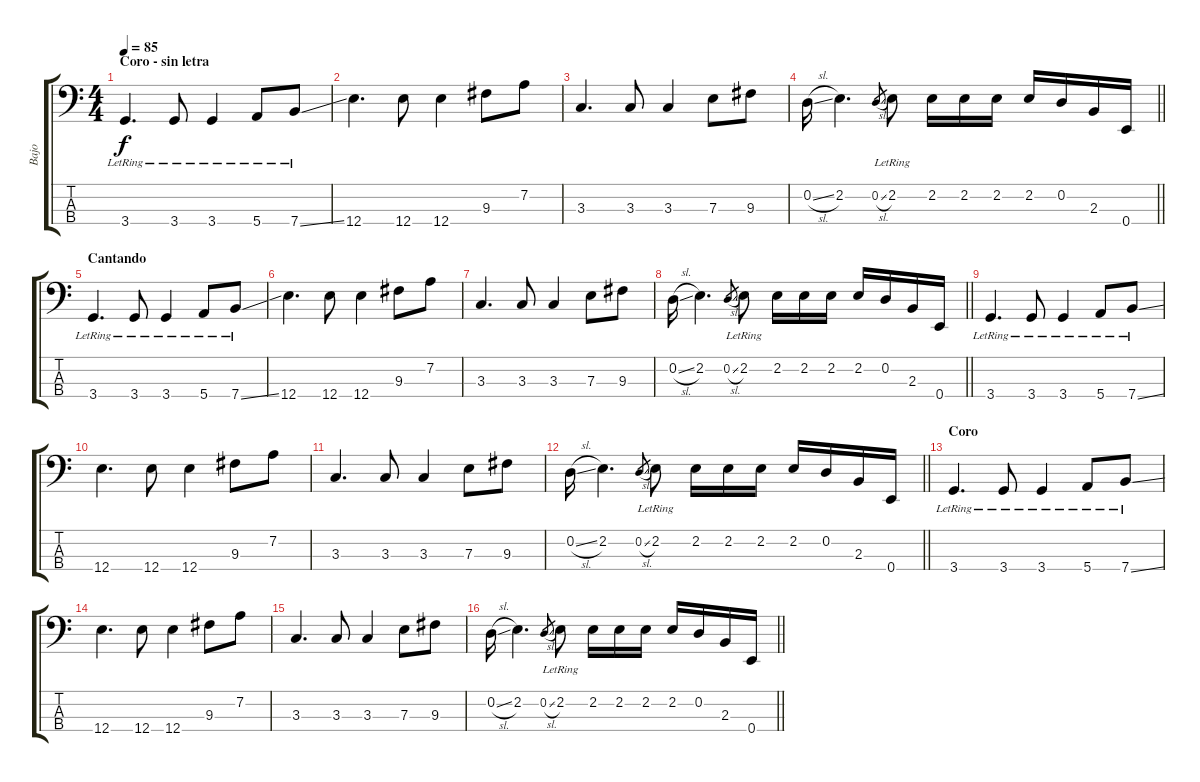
\track ("Bajo" "Bajo") {instrument electricbassfinger}
\staff {score tabs}
\tuning (G2 D2 A1 E1) {hide}
\ts (4 4)
\section ("" "Coro - sin letra")
\tempo 85
\clef f4
\ks c
3.4{lr}.4{d dy f} 3.4{lr}.8 3.4{lr}.4 5.4{lr}.8 7.4{ss lr}.8 |
12.4.4{d} 12.4.8 12.4.4 9.3.8 7.2.8 |
3.3.4{d} 3.3.8 3.3.4 7.3.8 9.3.8 |
\barLineRight lightlight
0.2{sl}.16 2.2.4{d} 0.2{sl}.8{gr} 2.2{lr}.8 2.2.16 2.2.16 2.2.16 2.2.16 0.2.16 2.3.16 0.4.16 |
\section ("" "Cantando")
3.4{lr}.4{d} 3.4{lr}.8 3.4{lr}.4 5.4{lr}.8 7.4{ss lr}.8 |
12.4.4{d} 12.4.8 12.4.4 9.3.8 7.2.8 |
3.3.4{d} 3.3.8 3.3.4 7.3.8 9.3.8 |
\barLineRight lightlight
0.2{sl}.16 2.2.4{d} 0.2{sl}.8{gr} 2.2{lr}.8 2.2.16 2.2.16 2.2.16 2.2.16 0.2.16 2.3.16 0.4.16 |
3.4{lr}.4{d} 3.4{lr}.8 3.4{lr}.4 5.4{lr}.8 7.4{ss lr}.8 |
12.4.4{d} 12.4.8 12.4.4 9.3.8 7.2.8 |
3.3.4{d} 3.3.8 3.3.4 7.3.8 9.3.8 |
\barLineRight lightlight
0.2{sl}.16 2.2.4{d} 0.2{sl}.8{gr} 2.2{lr}.8 2.2.16 2.2.16 2.2.16 2.2.16 0.2.16 2.3.16 0.4.16 |
\section ("" "Coro")
3.4{lr}.4{d} 3.4{lr}.8 3.4{lr}.4 5.4{lr}.8 7.4{ss lr}.8 |
12.4.4{d} 12.4.8 12.4.4 9.3.8 7.2.8 |
3.3.4{d} 3.3.8 3.3.4 7.3.8 9.3.8 |
\barLineRight lightlight
0.2{sl}.16 2.2.4{d} 0.2{sl}.8{gr} 2.2{lr}.8 2.2.16 2.2.16 2.2.16 2.2.16 0.2.16 2.3.16 0.4.16
